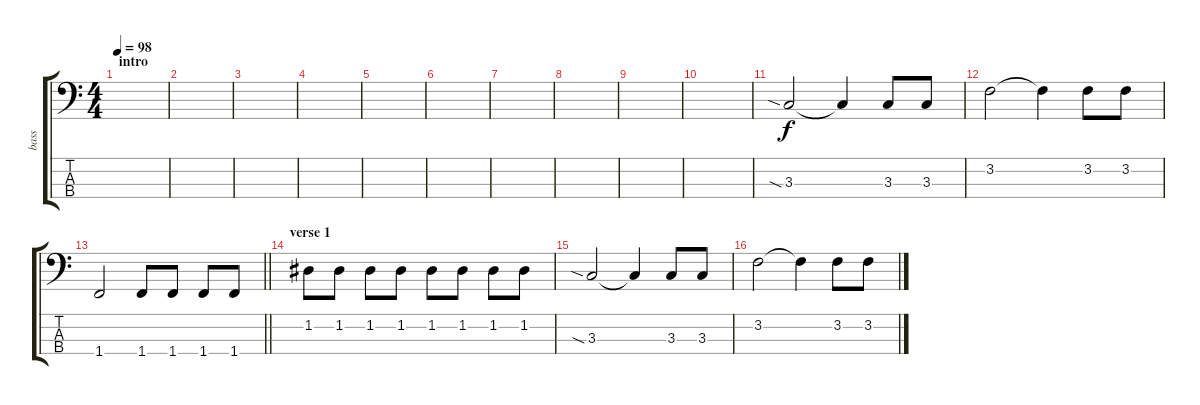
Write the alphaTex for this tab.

\track ("bass " "bass ") {instrument electricguitarjazz}
\staff {score tabs}
\tuning (G2 D2 A1 E1) {hide}
\ts (4 4)
\section ("" "intro")
\tempo 98
\clef f4
\ks c
|
|
|
|
|
|
|
|
|
|
3.3{sia}.2 3.3{t}.4 3.3.8 3.3.8 |
3.2.2 3.2{t}.4 3.2.8 3.2.8 |
\barLineRight lightlight
1.4.2 1.4.8 1.4.8 1.4.8 1.4.8 |
\section ("" "verse 1")
1.2.8 1.2.8 1.2.8 1.2.8 1.2.8 1.2.8 1.2.8 1.2.8 |
3.3{sia}.2 3.3{t}.4 3.3.8 3.3.8 |
3.2.2 3.2{t}.4 3.2.8 3.2.8
